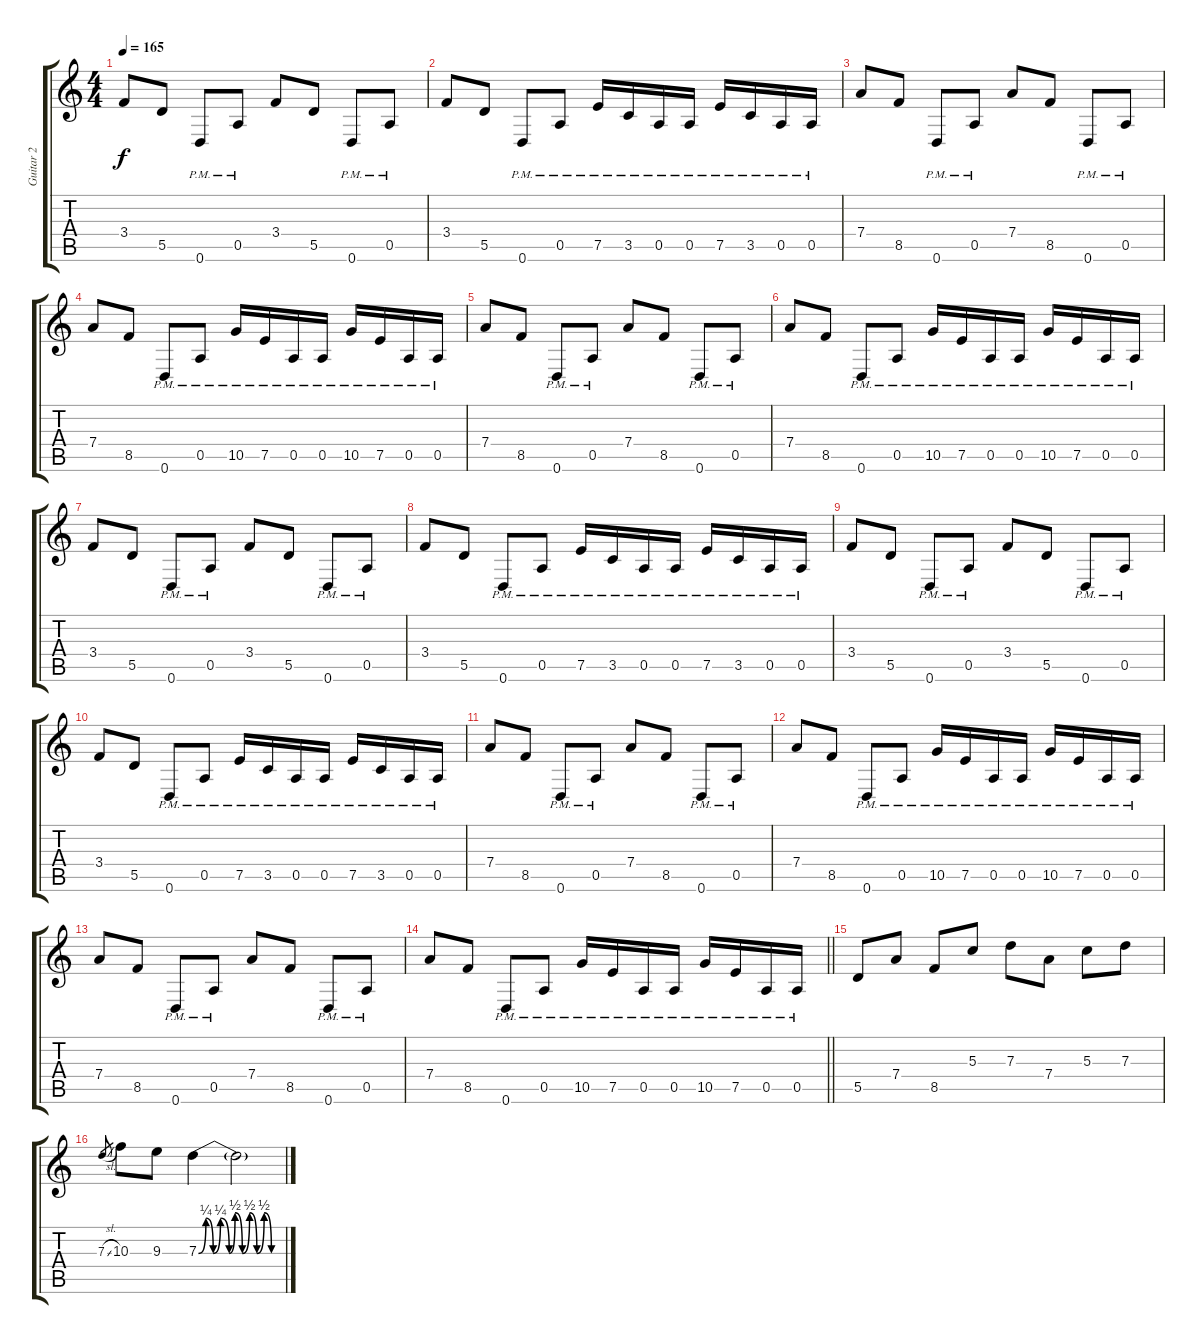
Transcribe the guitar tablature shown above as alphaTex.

\track ("Guitar 2" "Guitar 2") {instrument distortionguitar}
\staff {score tabs}
\tuning (E4 B3 G3 D3 A2 D2) {hide}
\ts (4 4)
\tempo 165
\clef g2
\ks c
3.4.8{dy f} 5.5.8 0.6{pm}.8 0.5{pm}.8 3.4.8 5.5.8 0.6{pm}.8 0.5{pm}.8 |
3.4.8 5.5.8 0.6{pm}.8 0.5{pm}.8 7.5{pm}.16 3.5{pm}.16 0.5{pm}.16 0.5{pm}.16 7.5{pm}.16 3.5{pm}.16 0.5{pm}.16 0.5{pm}.16 |
7.4.8 8.5.8 0.6{pm}.8 0.5{pm}.8 7.4.8 8.5.8 0.6{pm}.8 0.5{pm}.8 |
7.4.8 8.5.8 0.6{pm}.8 0.5{pm}.8 10.5{pm}.16 7.5{pm}.16 0.5{pm}.16 0.5{pm}.16 10.5{pm}.16 7.5{pm}.16 0.5{pm}.16 0.5{pm}.16 |
7.4.8 8.5.8 0.6{pm}.8 0.5{pm}.8 7.4.8 8.5.8 0.6{pm}.8 0.5{pm}.8 |
7.4.8 8.5.8 0.6{pm}.8 0.5{pm}.8 10.5{pm}.16 7.5{pm}.16 0.5{pm}.16 0.5{pm}.16 10.5{pm}.16 7.5{pm}.16 0.5{pm}.16 0.5{pm}.16 |
3.4.8{volume 12 balance 13} 5.5.8 0.6{pm}.8 0.5{pm}.8 3.4.8 5.5.8 0.6{pm}.8 0.5{pm}.8 |
3.4.8 5.5.8 0.6{pm}.8 0.5{pm}.8 7.5{pm}.16 3.5{pm}.16 0.5{pm}.16 0.5{pm}.16 7.5{pm}.16 3.5{pm}.16 0.5{pm}.16 0.5{pm}.16 |
3.4.8 5.5.8 0.6{pm}.8 0.5{pm}.8 3.4.8 5.5.8 0.6{pm}.8 0.5{pm}.8 |
3.4.8 5.5.8 0.6{pm}.8 0.5{pm}.8 7.5{pm}.16 3.5{pm}.16 0.5{pm}.16 0.5{pm}.16 7.5{pm}.16 3.5{pm}.16 0.5{pm}.16 0.5{pm}.16 |
7.4.8 8.5.8 0.6{pm}.8 0.5{pm}.8 7.4.8 8.5.8 0.6{pm}.8 0.5{pm}.8 |
7.4.8 8.5.8 0.6{pm}.8 0.5{pm}.8 10.5{pm}.16 7.5{pm}.16 0.5{pm}.16 0.5{pm}.16 10.5{pm}.16 7.5{pm}.16 0.5{pm}.16 0.5{pm}.16 |
7.4.8 8.5.8 0.6{pm}.8 0.5{pm}.8 7.4.8 8.5.8 0.6{pm}.8 0.5{pm}.8 |
\barLineRight lightlight
7.4.8 8.5.8 0.6{pm}.8 0.5{pm}.8 10.5{pm}.16 7.5{pm}.16 0.5{pm}.16 0.5{pm}.16 10.5{pm}.16 7.5{pm}.16 0.5{pm}.16 0.5{pm}.16 |
5.5.8{volume 13 balance 8} 7.4.8 8.5.8 5.3.8 7.3.8 7.4.8 5.3.8 7.3.8 |
7.3{sl}.8{gr} 10.3.8 9.3.8 7.3{be (custom 0 0 5 1 10 0 15 1 21 0 25 2 30 0 35 2 40 0 45 2 50 0 60 0)}.4 7.3{t}.2
